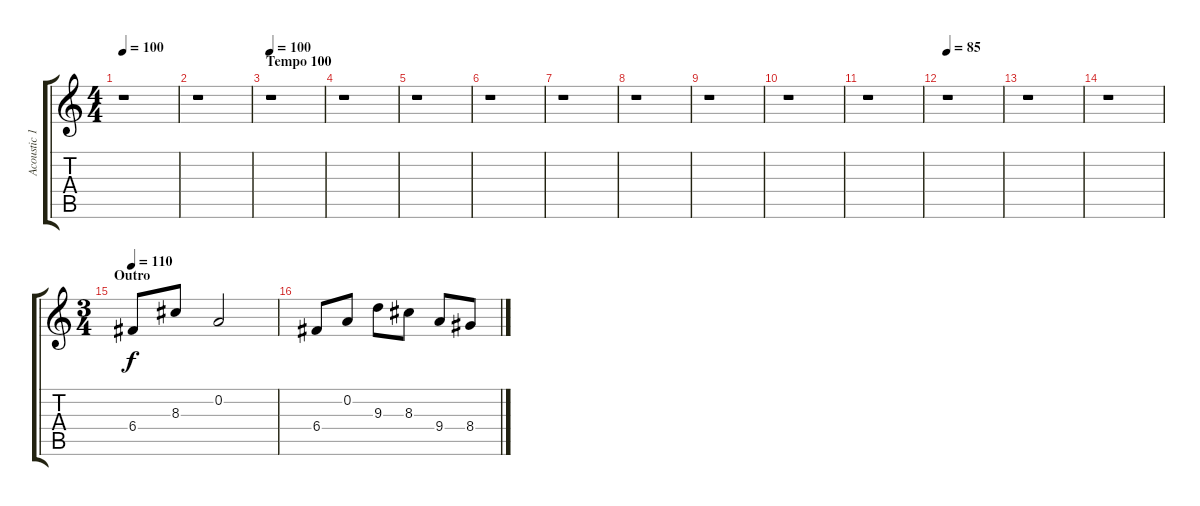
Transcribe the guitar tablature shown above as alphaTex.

\track ("Acoustic 1" "Acoustic 1") {instrument acousticguitarsteel}
\staff {score tabs}
\tuning (D4 A3 F3 C3 G2 D2) {hide}
\ts (4 4)
\tempo 100
\clef g2
\ks c
r.1{dy f} |
r.1 |
\section ("" "Tempo 100")
\tempo 100
r.1 |
r.1 |
r.1 |
r.1 |
r.1 |
r.1 |
r.1 |
r.1 |
r.1 |
\tempo 85
r.1 |
r.1 |
r.1 |
\ts (3 4)
\section ("" "Outro")
\tempo 110
6.4.8 8.3.8 0.2.2 |
6.4.8 0.2.8 9.3.8 8.3.8 9.4.8 8.4.8
